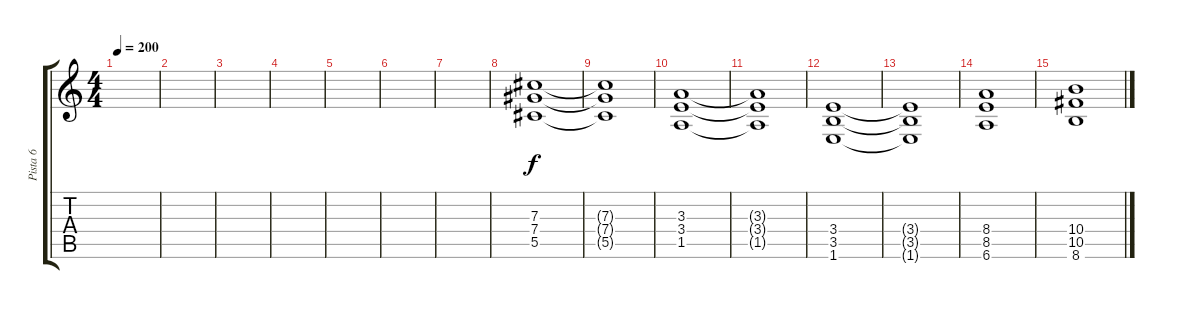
\track ("Pista 6" "Pista 6") {instrument distortionguitar}
\staff {score tabs}
\tuning (Eb4 Bb3 Gb3 Db3 Ab2 Eb2) {hide}
\ts (4 4)
\tempo 200
\clef g2
\ks c
|
|
|
|
|
|
|
(7.3 7.4 5.5).1 |
(7.3{t} 7.4{t} 5.5{t}).1 |
(3.3 3.4 1.5).1 |
(3.3{t} 3.4{t} 1.5{t}).1 |
(3.4 3.5 1.6).1 |
(3.4{t} 3.5{t} 1.6{t}).1 |
(8.4 8.5 6.6).1 |
(10.4 10.5 8.6).1
